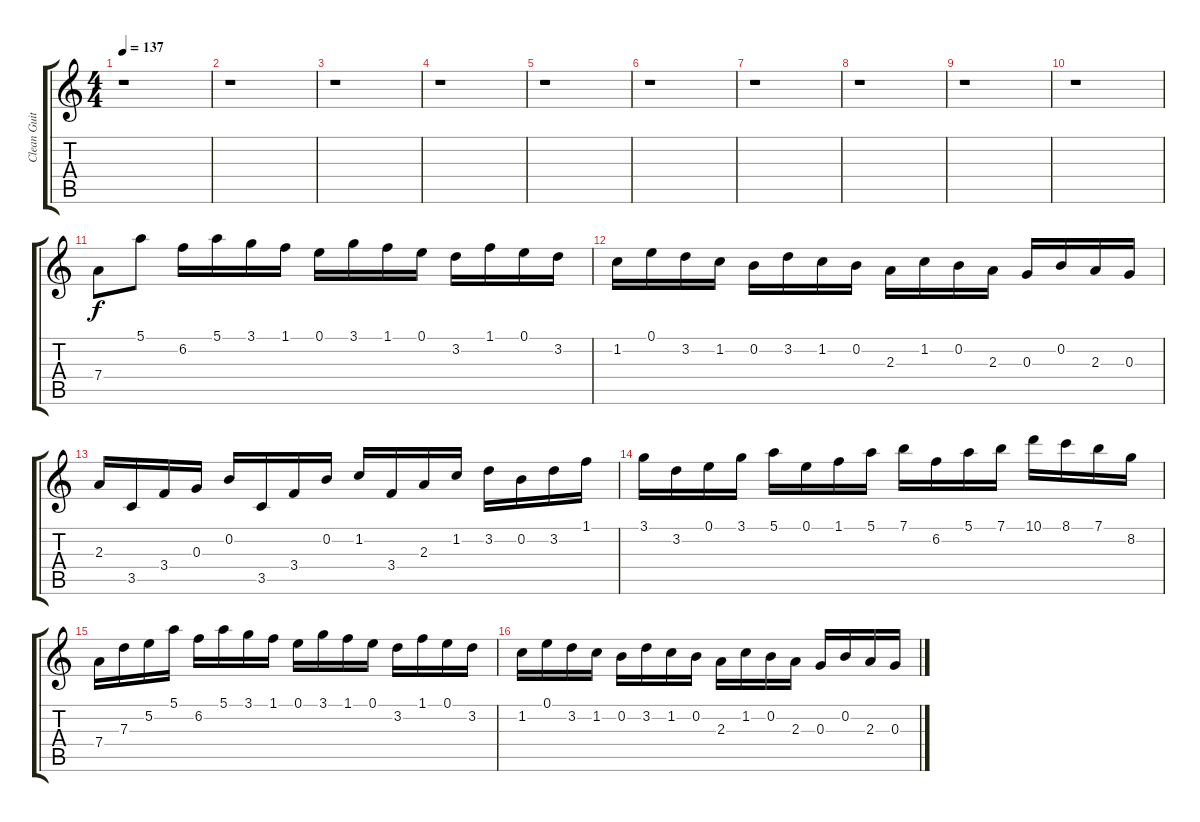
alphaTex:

\track ("Clean Guitar" "Clean Guit") {instrument electricguitarclean}
\staff {score tabs}
\tuning (E4 B3 G3 D3 A2 E2) {hide}
\ts (4 4)
\tempo 137
\clef g2
\ks c
r.1{dy f} |
r.1 |
r.1 |
r.1 |
r.1 |
r.1 |
r.1 |
r.1 |
r.1 |
r.1 |
7.4.8 5.1.8 6.2.16 5.1.16 3.1.16 1.1.16 0.1.16 3.1.16 1.1.16 0.1.16 3.2.16 1.1.16 0.1.16 3.2.16 |
1.2.16 0.1.16 3.2.16 1.2.16 0.2.16 3.2.16 1.2.16 0.2.16 2.3.16 1.2.16 0.2.16 2.3.16 0.3.16 0.2.16 2.3.16 0.3.16 |
2.3.16 3.5.16 3.4.16 0.3.16 0.2.16 3.5.16 3.4.16 0.2.16 1.2.16 3.4.16 2.3.16 1.2.16 3.2.16 0.2.16 3.2.16 1.1.16 |
3.1.16 3.2.16 0.1.16 3.1.16 5.1.16 0.1.16 1.1.16 5.1.16 7.1.16 6.2.16 5.1.16 7.1.16 10.1.16 8.1.16 7.1.16 8.2.16 |
7.4.16 7.3.16 5.2.16 5.1.16 6.2.16 5.1.16 3.1.16 1.1.16 0.1.16 3.1.16 1.1.16 0.1.16 3.2.16 1.1.16 0.1.16 3.2.16 |
1.2.16 0.1.16 3.2.16 1.2.16 0.2.16 3.2.16 1.2.16 0.2.16 2.3.16 1.2.16 0.2.16 2.3.16 0.3.16 0.2.16 2.3.16 0.3.16
